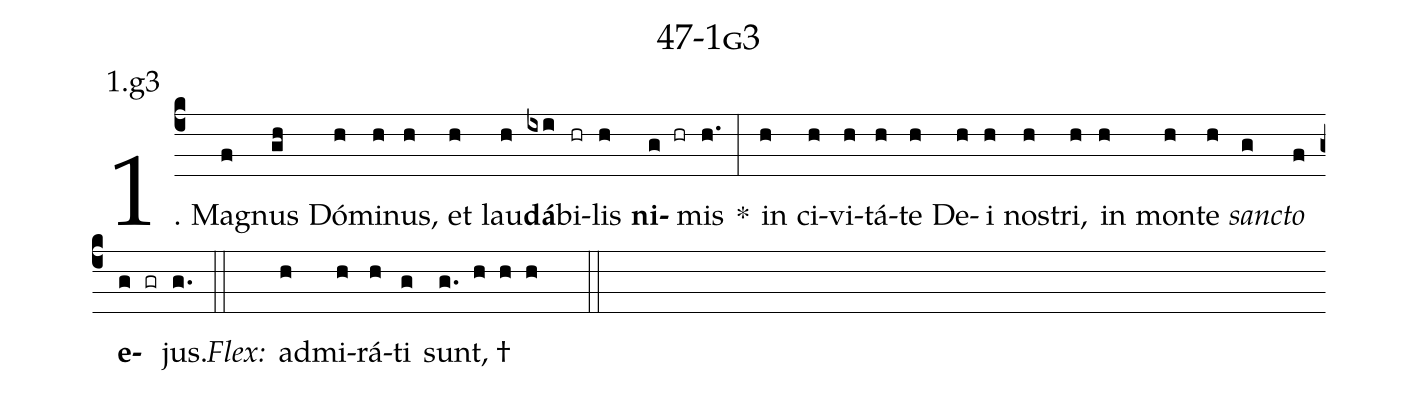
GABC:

name: 47-1g3;
annotation: 1.g3;
%%
(c4)1. Ma(f)gnus(gh) Dó(h)mi(h)nus,(h) et(h) lau(h)<b>dá</b>(ixi)bi(hr)lis(h) <b>ni</b>(g hr)mis(h.) *(:) in(h) ci(h)vi(h)tá(h)te(h) De(h)i(h) nos(h)tri,(h) in(h) mon(h)te(h) <i>sanc</i>(g)<i>to</i>(f) <b>e</b>(g gr)jus.(g.) (::)
<i>Flex:</i>()  ad(h)mi(h)rá(h)ti(g) sunt, †(g. h h h  ::)
